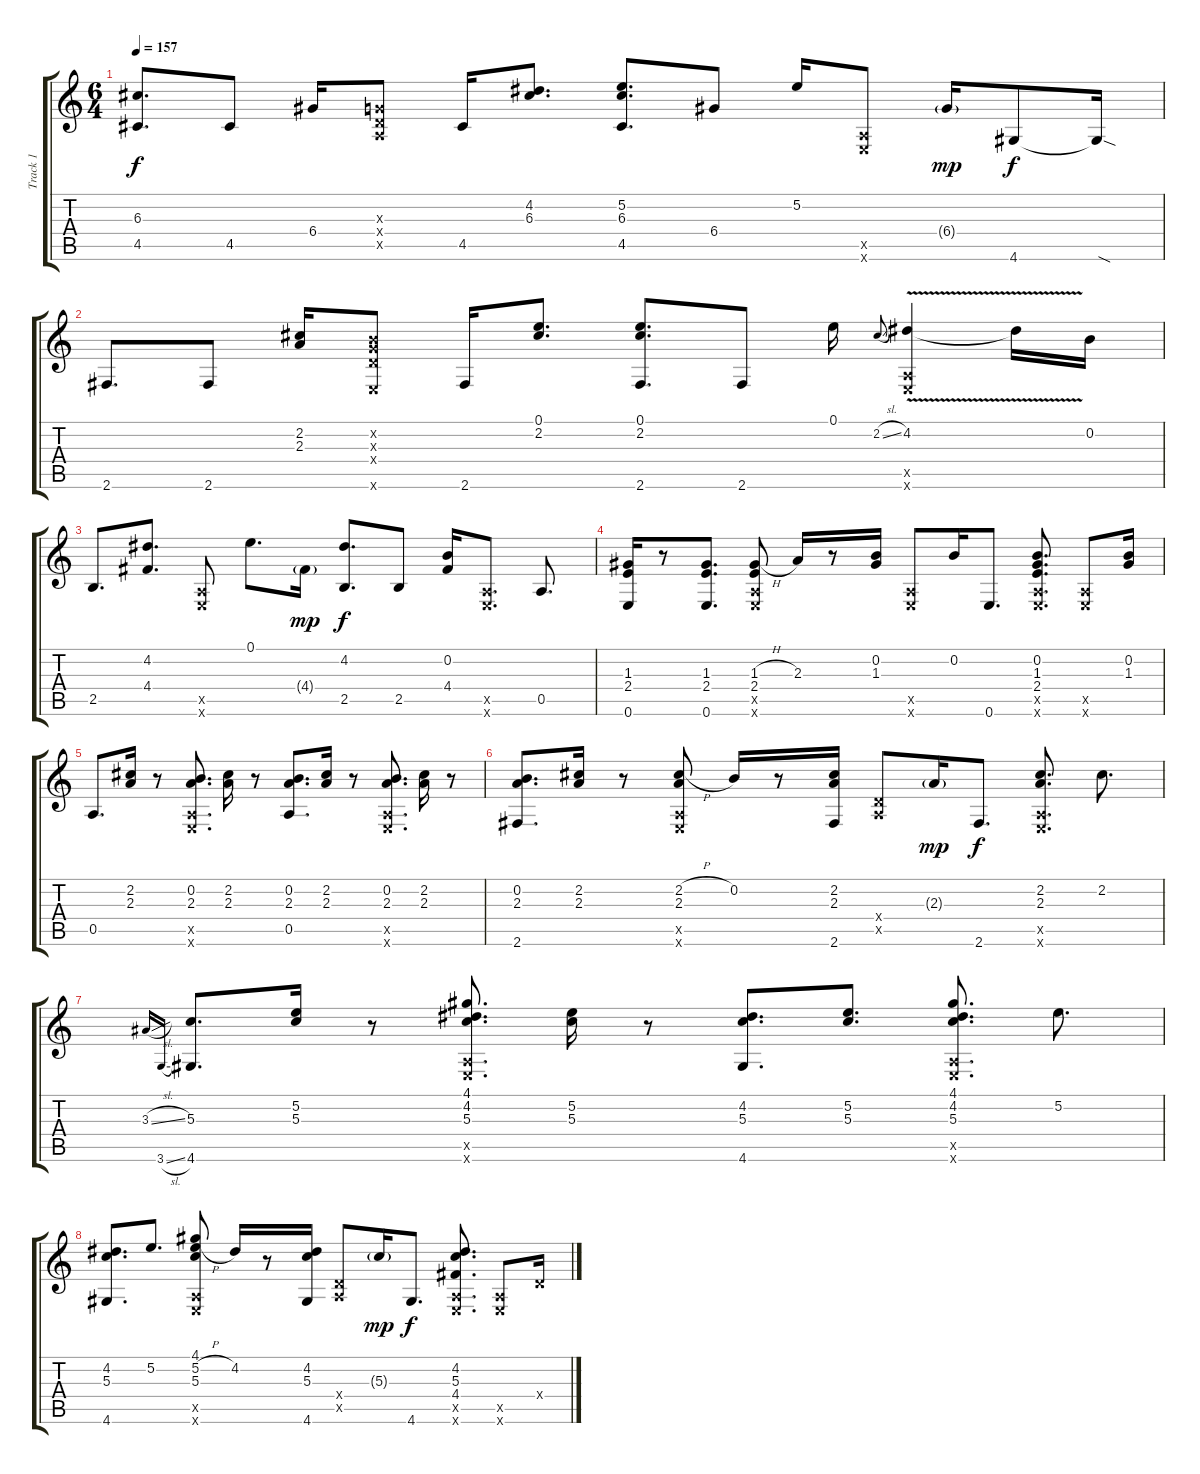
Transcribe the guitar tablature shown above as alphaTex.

\track ("Track 1" "Track 1") {instrument acousticguitarsteel}
\staff {score tabs}
\tuning (E4 B3 G3 D3 A2 E2) {hide}
\ts (6 4)
\tempo 157
\clef g2
\ks c
(6.3 4.5).8{d dy f} 4.5.8 6.4.16 (0.3{x} 0.4{x} 0.5{x}).8 4.5.16 (4.2 6.3).8{d} (5.2 6.3 4.5).8{d} 6.4.8 5.2.16 (0.5{x} 0.6{x}).8 6.4{g}.16{dy mp} 4.6.8{dy f} 4.6{sod t}.16 |
2.6.8{d} 2.6.8 (2.2 2.3).16 (0.2{x} 0.3{x} 0.4{x} 0.6{x}).8 2.6.16 (0.1 2.2).8{d} (0.1 2.2 2.6).8{d} 2.6.8 0.1.16 2.2{sl}.8{gr onbeat} (4.2{v} 0.5{x} 0.6{x}).4 4.2{t}.16 0.2.16 |
2.5.8{d} (4.2 4.4).8{d} (0.5{x} 0.6{x}).8 0.1.8{d} 4.4{g}.16{dy mp} (4.2 2.5).8{d dy f} 2.5.8 (0.2 4.4).16 (0.5{x} 0.6{x}).8{d} 0.5.8{d} |
(1.3 2.4 0.6).16 r.8 (1.3 2.4 0.6).8{d} (1.3{h} 2.4 0.5{x} 0.6{x}).8 2.3.16 r.8 (0.2 1.3).16 (0.5{x} 0.6{x}).8 0.2.16 0.6.8{d} (0.2 1.3 2.4 0.5{x} 0.6{x}).8{d} (0.5{x} 0.6{x}).8 (0.2 1.3).16 |
0.5.8{d} (2.2 2.3).16 r.8 (0.2 2.3 0.5{x} 0.6{x}).8{d} (2.2 2.3).16 r.8 (0.2 2.3 0.5).8{d} (2.2 2.3).16 r.8 (0.2 2.3 0.5{x} 0.6{x}).8{d} (2.2 2.3).16 r.8 |
(0.2 2.3 2.6).8{d} (2.2 2.3).16 r.8 (2.2{h} 2.3 0.5{x} 0.6{x}).8 0.2.16 r.8 (2.2 2.3 2.6).16 (0.4{x} 0.5{x}).8 2.3{g}.16{dy mp} 2.6.8{d dy f} (2.2 2.3 0.5{x} 0.6{x}).8{d} 2.2.8{d} |
3.3{sl}.16{gr onbeat} 3.6{sl}.16{gr onbeat} (5.3 4.6).8{d} (5.2 5.3).16 r.8 (4.1 4.2 5.3 0.5{x} 0.6{x}).8{d} (5.2 5.3).16 r.8 (4.2 5.3 4.6).8{d} (5.2 5.3).8{d} (4.1 4.2 5.3 0.5{x} 0.6{x}).8{d} 5.2.8{d} |
(4.2 5.3 4.6).8{d} 5.2.8{d} (4.1 5.2{h} 5.3 0.5{x} 0.6{x}).8 4.2.16 r.8 (4.2 5.3 4.6).16 (0.4{x} 0.5{x}).8 5.3{g}.16{dy mp} 4.6.8{d dy f} (4.2 5.3 4.4 0.5{x} 0.6{x}).8{d} (0.5{x} 0.6{x}).8 0.4{x}.16
